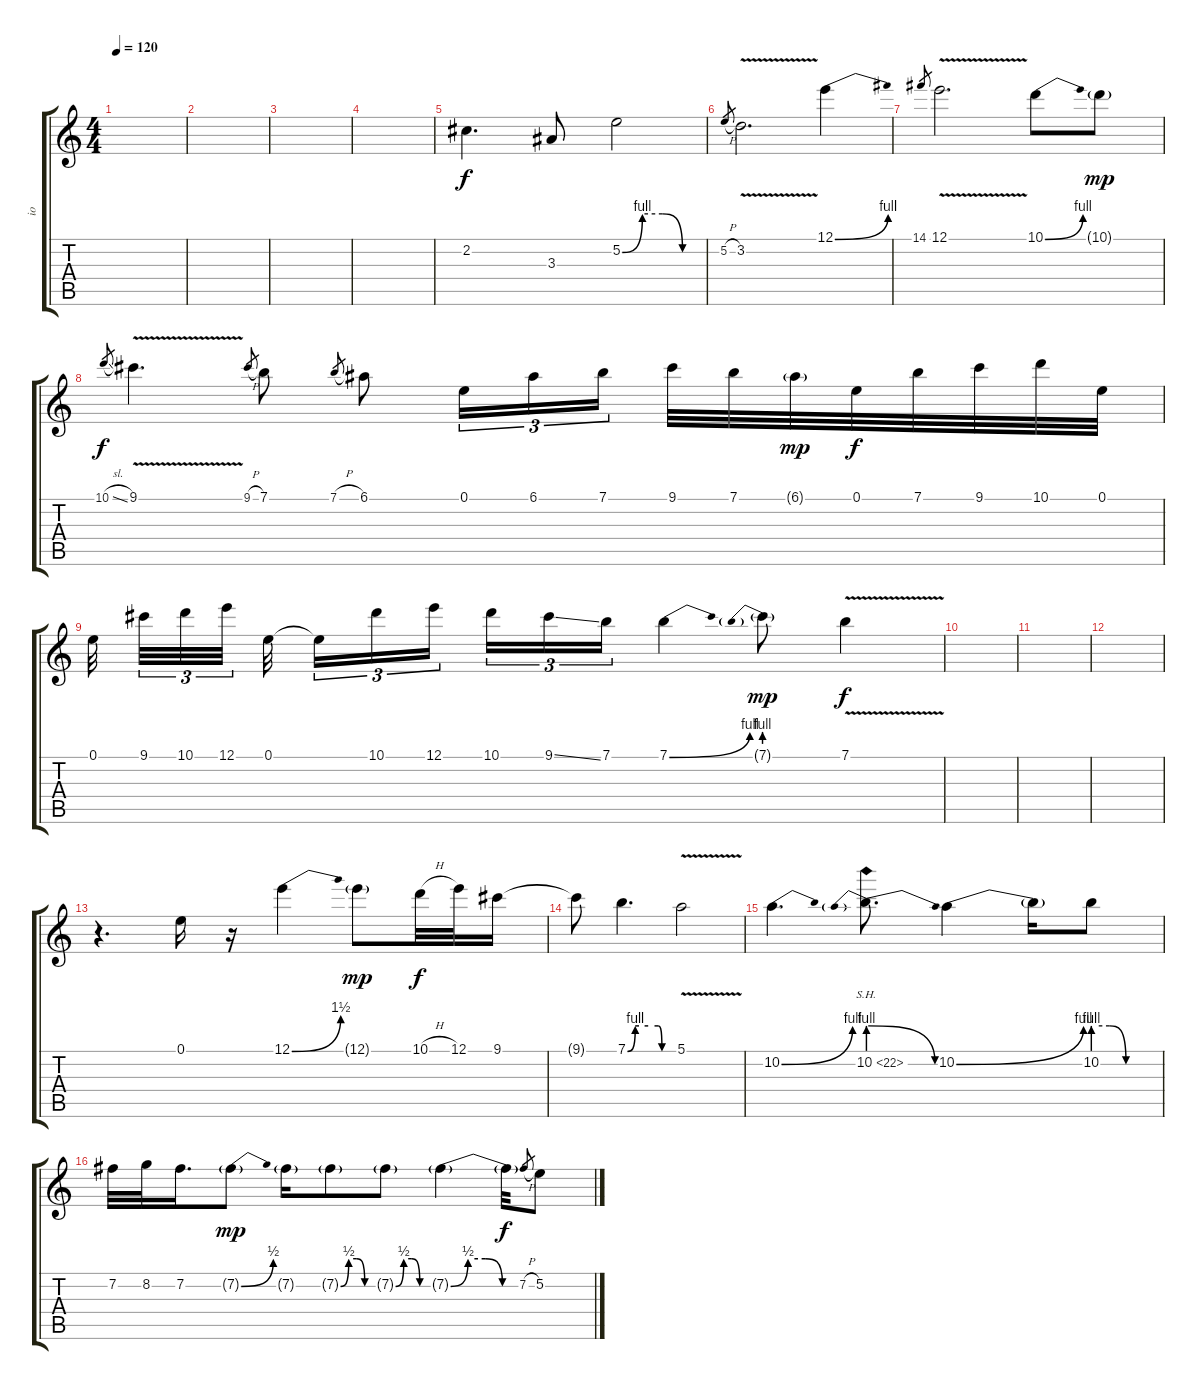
\track ("io" "io") {instrument overdrivenguitar}
\staff {score tabs}
\tuning (E4 B3 G3 D3 A2 E2) {hide}
\ts (4 4)
\tempo 120
\clef g2
\ks c
|
|
|
|
2.2.4{d} 3.3.8 5.2{be (custom 0 0 15 4 30 4 45 0 60 0)}.2 |
5.2{h}.8{gr} 3.2{v}.2{d} 12.1{be (bend 0 0 60 4)}.4 |
14.1.8{gr} 12.1{v}.2{d} 10.1{be (bend 0 0 60 4)}.8 10.1{g}.8{dy mp} |
10.1{sl}.8{gr dy f} 9.1{v}.4{d} 9.1{h}.8{gr} 7.1.8 7.1{h}.8{gr} 6.1.8 0.1.16{tu (3 2)} 6.1.16{tu (3 2)} 7.1.16{tu (3 2)} 9.1.32 7.1.32 6.1{g}.32{dy mp} 0.1.32{dy f} 7.1.32 9.1.32 10.1.32 0.1.32 |
0.1.32{beam splitsecondary} 9.1.32{tu (3 2)} 10.1.32{tu (3 2)} 12.1.32{tu (3 2) beam splitsecondary} 0.1.32{beam splitsecondary} 0.1{t}.16{tu (3 2)} 10.1.16{tu (3 2)} 12.1.16{tu (3 2)} 10.1.16{tu (3 2)} 9.1{ss}.16{tu (3 2)} 7.1.16{tu (3 2)} 7.1{be (bend 0 0 60 4)}.4 7.1{be (prebend 0 4 60 4) g}.8{dy mp} 7.1{v}.4{dy f} |
|
|
|
r.4{d} 0.1.16 r.16 12.1{be (bend 0 0 60 6)}.4 12.1{g}.8{dy mp} 10.1{h}.32{dy f} 12.1.32 9.1.16 |
9.1{t}.8 7.1{be (custom 0 0 10 4 15 4 27 4 40 4 45 0 60 0)}.4{d} 5.1{v}.2 |
10.2{be (bend 0 0 60 4)}.4{d} 10.2{be (prebendrelease 0 4 60 0) sh 12}.8{d} 10.2{be (bend 0 0 60 4)}.4 10.2{t}.16 10.2{be (custom 0 4 15 4 30 0 60 0)}.8 |
7.2.32 8.2.32 7.2.16{d} 7.2{be (bend 0 0 60 2) g}.8{dy mp} 7.2{g}.16 7.2{be (custom 0 0 15 2 30 2 45 0 60 0) g}.8 7.2{be (custom 0 0 15 2 30 2 45 0 60 0) g}.8 7.2{be (custom 0 0 15 2 30 2 45 0 60 0) g}.4 7.2{t}.32{dy f} 7.2{h}.8{gr} 5.2.8
